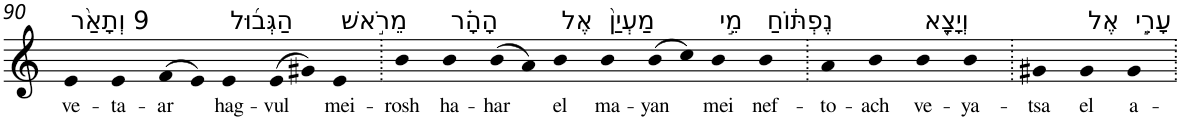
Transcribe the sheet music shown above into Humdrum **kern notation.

**kern	**text
*part1	*part1
*staff1	*staff1
*I"Piano	*
*I'Pno	*
!!LO:PB:g=z
*clefG2	*
*k[]	*
=90	=90
!LO:TX:a:t=9 וְתָאַ֨ר	!
!	!LO:LY:b
4e	ve-
!	!LO:LY:b
4e	-ta-
!	!LO:LY:b
(>8f	-ar
8e)	.
!LO:TX:a:t=הַגְּב֜וּל	!
!	!LO:LY:b
4e	hag-
!	!LO:LY:b
(>8e	-vul
8g#X)	.
!LO:TX:a:t=מֵרֹ֣אשׁ	!
!	!LO:LY:b
4e	mei-
=91.	=91.
!	!LO:LY:b
4b	-rosh
!LO:TX:a:t=הָהָ֗ר	!
!	!LO:LY:b
4b	ha-
!	!LO:LY:b
(>8b	-har
8a)	.
!LO:TX:a:t=אֶל	!
!	!LO:LY:b
4b	el
!LO:TX:a:t=מַעְיַן֙	!
!	!LO:LY:b
4b	ma-
!	!LO:LY:b
(>8b	-yan
8cc)	.
!LO:TX:a:t=מֵ֣י	!
!	!LO:LY:b
4b	mei
!LO:TX:a:t=נֶפְתּ֔וֹחַ	!
!	!LO:LY:b
4b	nef-
=92.	=92.
!	!LO:LY:b
4a	-to-
!	!LO:LY:b
4b	-ach
!LO:TX:a:t=וְיָצָ֖א	!
!	!LO:LY:b
4b	ve-
!	!LO:LY:b
4b	-ya-
=93.	=93.
!	!LO:LY:b
4g#X	-tsa
!LO:TX:a:t=אֶל	!
!	!LO:LY:b
4g#	el
!LO:TX:a:t=עָרֵ֣י	!
!	!LO:LY:b
4g#	a-
=.	=.
*-	*-
